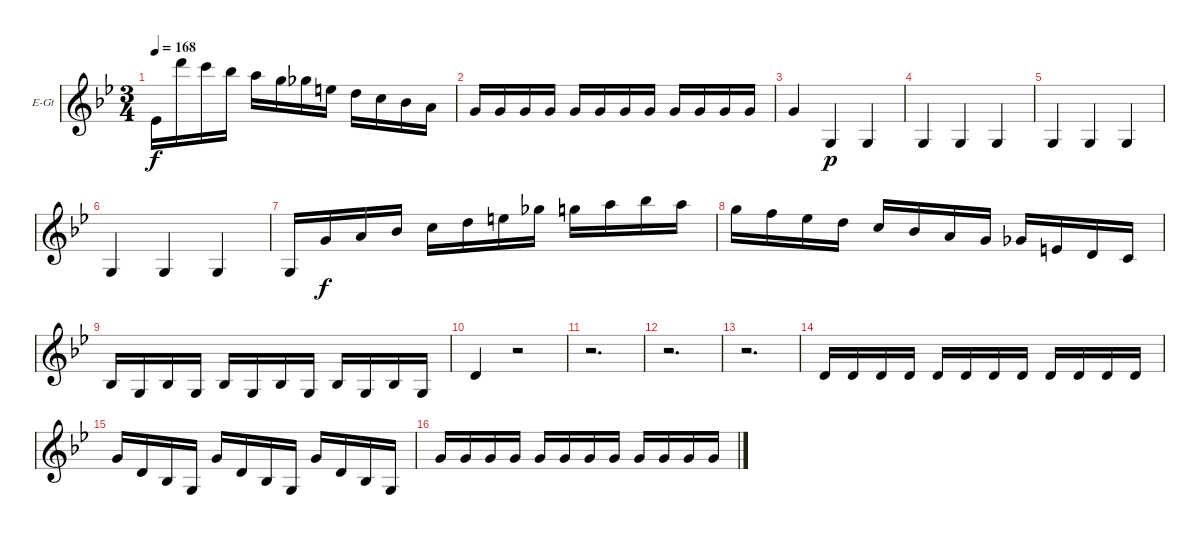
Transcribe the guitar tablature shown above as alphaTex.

\defaultSystemsLayout 4
\bracketExtendMode groupsimilarinstruments
\firstSystemTrackNameOrientation horizontal
\otherSystemsTrackNameOrientation horizontal
\track ("Primo" "E-Gt") {instrument distortionguitar}
\staff {score}
\tuning (E4 B3 G3 D3 A2 E2)
\ts (3 4)
\tempo 168
\clef g2
\ks gminor
1.4.16{dy f} 10.1.16 8.1.16 6.1.16 5.1.16 3.1.16 2.1.16 5.2.16 3.2.16 1.2.16 3.3.16 2.3.16 |
0.3.16 0.3.16 0.3.16 0.3.16 0.3.16 0.3.16 0.3.16 0.3.16 0.3.16 0.3.16 0.3.16 0.3.16 |
0.3.4 3.6.4{dy p} 3.6.4 |
3.6.4 3.6.4 3.6.4 |
3.6.4 3.6.4 3.6.4 |
3.6.4 3.6.4 3.6.4 |
3.6.16 0.3.16{dy f} 2.3.16 3.3.16 1.2.16 3.2.16 5.2.16 7.2.16 8.2.16 10.2.16 11.2.16 10.2.16 |
8.2.16 6.2.16 4.2.16 3.2.16 1.2.16 3.3.16 2.3.16 0.3.16 4.4.16 7.5.16 0.4.16 3.5.16 |
1.5.16 3.6.16 1.5.16 3.6.16 1.5.16 3.6.16 1.5.16 3.6.16 1.5.16 3.6.16 1.5.16 3.6.16 |
0.4.4 r.2 |
r.2{d} |
r.2{d} |
r.2{d} |
5.5.16 5.5.16 5.5.16 5.5.16 5.5.16 5.5.16 5.5.16 5.5.16 5.5.16 5.5.16 5.5.16 5.5.16 |
5.4.16 5.5.16 6.6.16 3.6.16 5.4.16 5.5.16 6.6.16 3.6.16 5.4.16 5.5.16 6.6.16 3.6.16 |
0.3.16 0.3.16 0.3.16 0.3.16 0.3.16 0.3.16 0.3.16 0.3.16 0.3.16 0.3.16 0.3.16 0.3.16
